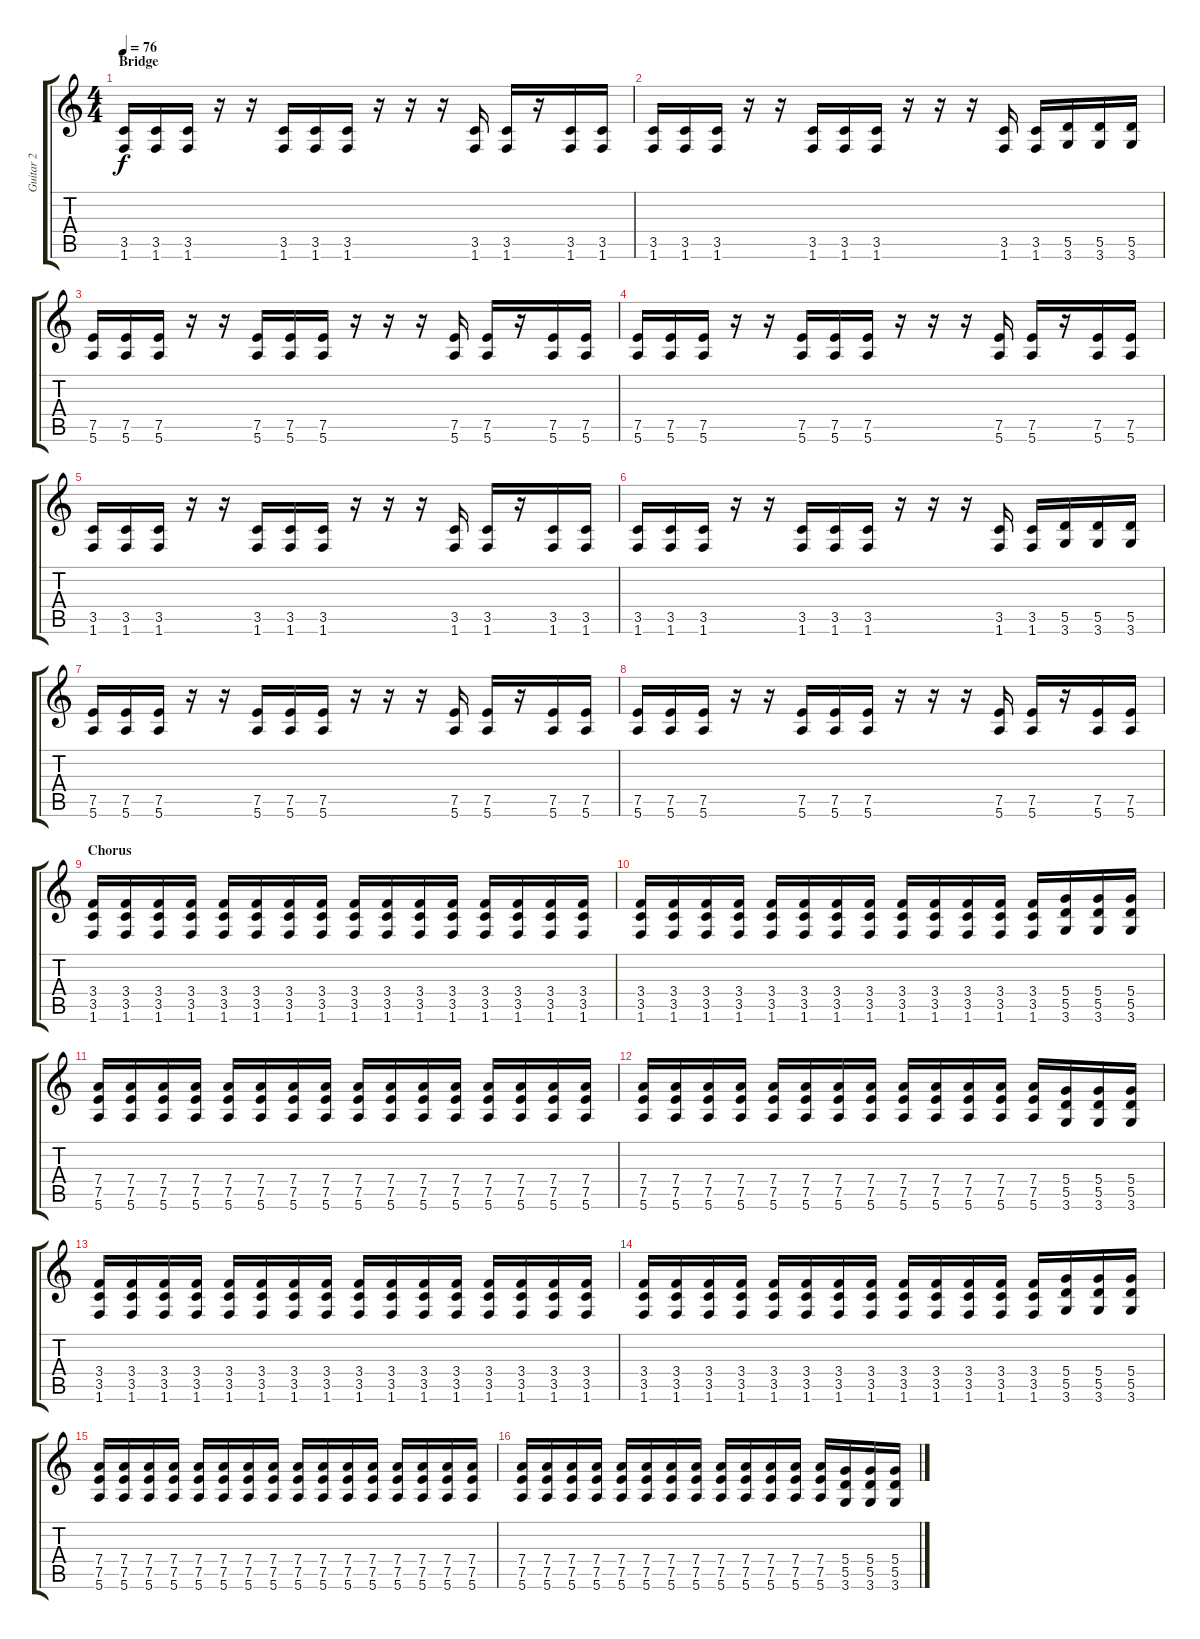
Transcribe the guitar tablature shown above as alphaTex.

\track ("Guitar 2" "Guitar 2") {instrument distortionguitar}
\staff {score tabs}
\tuning (E4 B3 G3 D3 A2 E2) {hide}
\ts (4 4)
\section ("" "Bridge")
\tempo 76
\clef g2
\ks c
(3.5 1.6).16{dy f} (3.5 1.6).16 (3.5 1.6).16 r.16 r.16 (3.5 1.6).16 (3.5 1.6).16 (3.5 1.6).16 r.16 r.16 r.16 (3.5 1.6).16 (3.5 1.6).16 r.16 (3.5 1.6).16 (3.5 1.6).16 |
(3.5 1.6).16 (3.5 1.6).16 (3.5 1.6).16 r.16 r.16 (3.5 1.6).16 (3.5 1.6).16 (3.5 1.6).16 r.16 r.16 r.16 (3.5 1.6).16 (3.5 1.6).16 (5.5 3.6).16 (5.5 3.6).16 (5.5 3.6).16 |
(7.5 5.6).16 (7.5 5.6).16 (7.5 5.6).16 r.16 r.16 (7.5 5.6).16 (7.5 5.6).16 (7.5 5.6).16 r.16 r.16 r.16 (7.5 5.6).16 (7.5 5.6).16 r.16 (7.5 5.6).16 (7.5 5.6).16 |
(7.5 5.6).16 (7.5 5.6).16 (7.5 5.6).16 r.16 r.16 (7.5 5.6).16 (7.5 5.6).16 (7.5 5.6).16 r.16 r.16 r.16 (7.5 5.6).16 (7.5 5.6).16 r.16 (7.5 5.6).16 (7.5 5.6).16 |
(3.5 1.6).16 (3.5 1.6).16 (3.5 1.6).16 r.16 r.16 (3.5 1.6).16 (3.5 1.6).16 (3.5 1.6).16 r.16 r.16 r.16 (3.5 1.6).16 (3.5 1.6).16 r.16 (3.5 1.6).16 (3.5 1.6).16 |
(3.5 1.6).16 (3.5 1.6).16 (3.5 1.6).16 r.16 r.16 (3.5 1.6).16 (3.5 1.6).16 (3.5 1.6).16 r.16 r.16 r.16 (3.5 1.6).16 (3.5 1.6).16 (5.5 3.6).16 (5.5 3.6).16 (5.5 3.6).16 |
(7.5 5.6).16 (7.5 5.6).16 (7.5 5.6).16 r.16 r.16 (7.5 5.6).16 (7.5 5.6).16 (7.5 5.6).16 r.16 r.16 r.16 (7.5 5.6).16 (7.5 5.6).16 r.16 (7.5 5.6).16 (7.5 5.6).16 |
(7.5 5.6).16 (7.5 5.6).16 (7.5 5.6).16 r.16 r.16 (7.5 5.6).16 (7.5 5.6).16 (7.5 5.6).16 r.16 r.16 r.16 (7.5 5.6).16 (7.5 5.6).16 r.16 (7.5 5.6).16 (7.5 5.6).16 |
\section ("" "Chorus")
(3.4 3.5 1.6).16 (3.4 3.5 1.6).16 (3.4 3.5 1.6).16 (3.4 3.5 1.6).16 (3.4 3.5 1.6).16 (3.4 3.5 1.6).16 (3.4 3.5 1.6).16 (3.4 3.5 1.6).16 (3.4 3.5 1.6).16 (3.4 3.5 1.6).16 (3.4 3.5 1.6).16 (3.4 3.5 1.6).16 (3.4 3.5 1.6).16 (3.4 3.5 1.6).16 (3.4 3.5 1.6).16 (3.4 3.5 1.6).16 |
(3.4 3.5 1.6).16 (3.4 3.5 1.6).16 (3.4 3.5 1.6).16 (3.4 3.5 1.6).16 (3.4 3.5 1.6).16 (3.4 3.5 1.6).16 (3.4 3.5 1.6).16 (3.4 3.5 1.6).16 (3.4 3.5 1.6).16 (3.4 3.5 1.6).16 (3.4 3.5 1.6).16 (3.4 3.5 1.6).16 (3.4 3.5 1.6).16 (5.4 5.5 3.6).16 (5.4 5.5 3.6).16 (5.4 5.5 3.6).16 |
(7.4 7.5 5.6).16 (7.4 7.5 5.6).16 (7.4 7.5 5.6).16 (7.4 7.5 5.6).16 (7.4 7.5 5.6).16 (7.4 7.5 5.6).16 (7.4 7.5 5.6).16 (7.4 7.5 5.6).16 (7.4 7.5 5.6).16 (7.4 7.5 5.6).16 (7.4 7.5 5.6).16 (7.4 7.5 5.6).16 (7.4 7.5 5.6).16 (7.4 7.5 5.6).16 (7.4 7.5 5.6).16 (7.4 7.5 5.6).16 |
(7.4 7.5 5.6).16 (7.4 7.5 5.6).16 (7.4 7.5 5.6).16 (7.4 7.5 5.6).16 (7.4 7.5 5.6).16 (7.4 7.5 5.6).16 (7.4 7.5 5.6).16 (7.4 7.5 5.6).16 (7.4 7.5 5.6).16 (7.4 7.5 5.6).16 (7.4 7.5 5.6).16 (7.4 7.5 5.6).16 (7.4 7.5 5.6).16 (5.4 5.5 3.6).16 (5.4 5.5 3.6).16 (5.4 5.5 3.6).16 |
(3.4 3.5 1.6).16 (3.4 3.5 1.6).16 (3.4 3.5 1.6).16 (3.4 3.5 1.6).16 (3.4 3.5 1.6).16 (3.4 3.5 1.6).16 (3.4 3.5 1.6).16 (3.4 3.5 1.6).16 (3.4 3.5 1.6).16 (3.4 3.5 1.6).16 (3.4 3.5 1.6).16 (3.4 3.5 1.6).16 (3.4 3.5 1.6).16 (3.4 3.5 1.6).16 (3.4 3.5 1.6).16 (3.4 3.5 1.6).16 |
(3.4 3.5 1.6).16 (3.4 3.5 1.6).16 (3.4 3.5 1.6).16 (3.4 3.5 1.6).16 (3.4 3.5 1.6).16 (3.4 3.5 1.6).16 (3.4 3.5 1.6).16 (3.4 3.5 1.6).16 (3.4 3.5 1.6).16 (3.4 3.5 1.6).16 (3.4 3.5 1.6).16 (3.4 3.5 1.6).16 (3.4 3.5 1.6).16 (5.4 5.5 3.6).16 (5.4 5.5 3.6).16 (5.4 5.5 3.6).16 |
(7.4 7.5 5.6).16 (7.4 7.5 5.6).16 (7.4 7.5 5.6).16 (7.4 7.5 5.6).16 (7.4 7.5 5.6).16 (7.4 7.5 5.6).16 (7.4 7.5 5.6).16 (7.4 7.5 5.6).16 (7.4 7.5 5.6).16 (7.4 7.5 5.6).16 (7.4 7.5 5.6).16 (7.4 7.5 5.6).16 (7.4 7.5 5.6).16 (7.4 7.5 5.6).16 (7.4 7.5 5.6).16 (7.4 7.5 5.6).16 |
(7.4 7.5 5.6).16 (7.4 7.5 5.6).16 (7.4 7.5 5.6).16 (7.4 7.5 5.6).16 (7.4 7.5 5.6).16 (7.4 7.5 5.6).16 (7.4 7.5 5.6).16 (7.4 7.5 5.6).16 (7.4 7.5 5.6).16 (7.4 7.5 5.6).16 (7.4 7.5 5.6).16 (7.4 7.5 5.6).16 (7.4 7.5 5.6).16 (5.4 5.5 3.6).16 (5.4 5.5 3.6).16 (5.4 5.5 3.6).16
